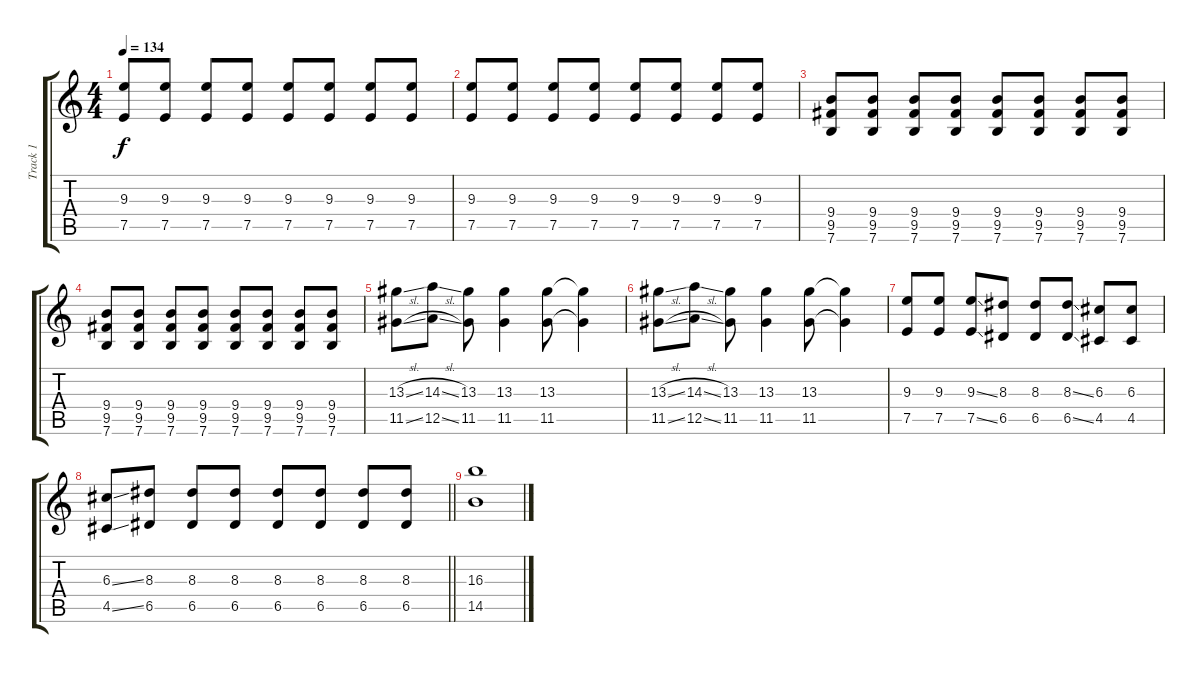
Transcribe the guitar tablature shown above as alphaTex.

\track ("Track 1" "Track 1") {instrument electricguitarjazz}
\staff {score tabs}
\tuning (E4 B3 G3 D3 A2 E2) {hide}
\ts (4 4)
\tempo 134
\clef g2
\ks c
(9.3 7.5).8{dy f} (9.3 7.5).8 (9.3 7.5).8 (9.3 7.5).8 (9.3 7.5).8 (9.3 7.5).8 (9.3 7.5).8 (9.3 7.5).8 |
(9.3 7.5).8 (9.3 7.5).8 (9.3 7.5).8 (9.3 7.5).8 (9.3 7.5).8 (9.3 7.5).8 (9.3 7.5).8 (9.3 7.5).8 |
(9.4 9.5 7.6).8 (9.4 9.5 7.6).8 (9.4 9.5 7.6).8 (9.4 9.5 7.6).8 (9.4 9.5 7.6).8 (9.4 9.5 7.6).8 (9.4 9.5 7.6).8 (9.4 9.5 7.6).8 |
(9.4 9.5 7.6).8 (9.4 9.5 7.6).8 (9.4 9.5 7.6).8 (9.4 9.5 7.6).8 (9.4 9.5 7.6).8 (9.4 9.5 7.6).8 (9.4 9.5 7.6).8 (9.4 9.5 7.6).8 |
(13.3{sl} 11.5{sl}).8 (14.3{sl} 12.5{sl}).8 (13.3 11.5).8 (13.3 11.5).4 (13.3 11.5).8 (13.3{t} 11.5{t}).4 |
(13.3{sl} 11.5{sl}).8 (14.3{sl} 12.5{sl}).8 (13.3 11.5).8 (13.3 11.5).4 (13.3 11.5).8 (13.3{t} 11.5{t}).4 |
(9.3 7.5).8 (9.3 7.5).8 (9.3{ss} 7.5{ss}).8 (8.3 6.5).8 (8.3 6.5).8 (8.3{ss} 6.5{ss}).8 (6.3 4.5).8 (6.3 4.5).8 |
\barLineRight lightlight
(6.3{ss} 4.5{ss}).8 (8.3 6.5).8 (8.3 6.5).8 (8.3 6.5).8 (8.3 6.5).8 (8.3 6.5).8 (8.3 6.5).8 (8.3 6.5).8 |
(16.3 14.5).1
